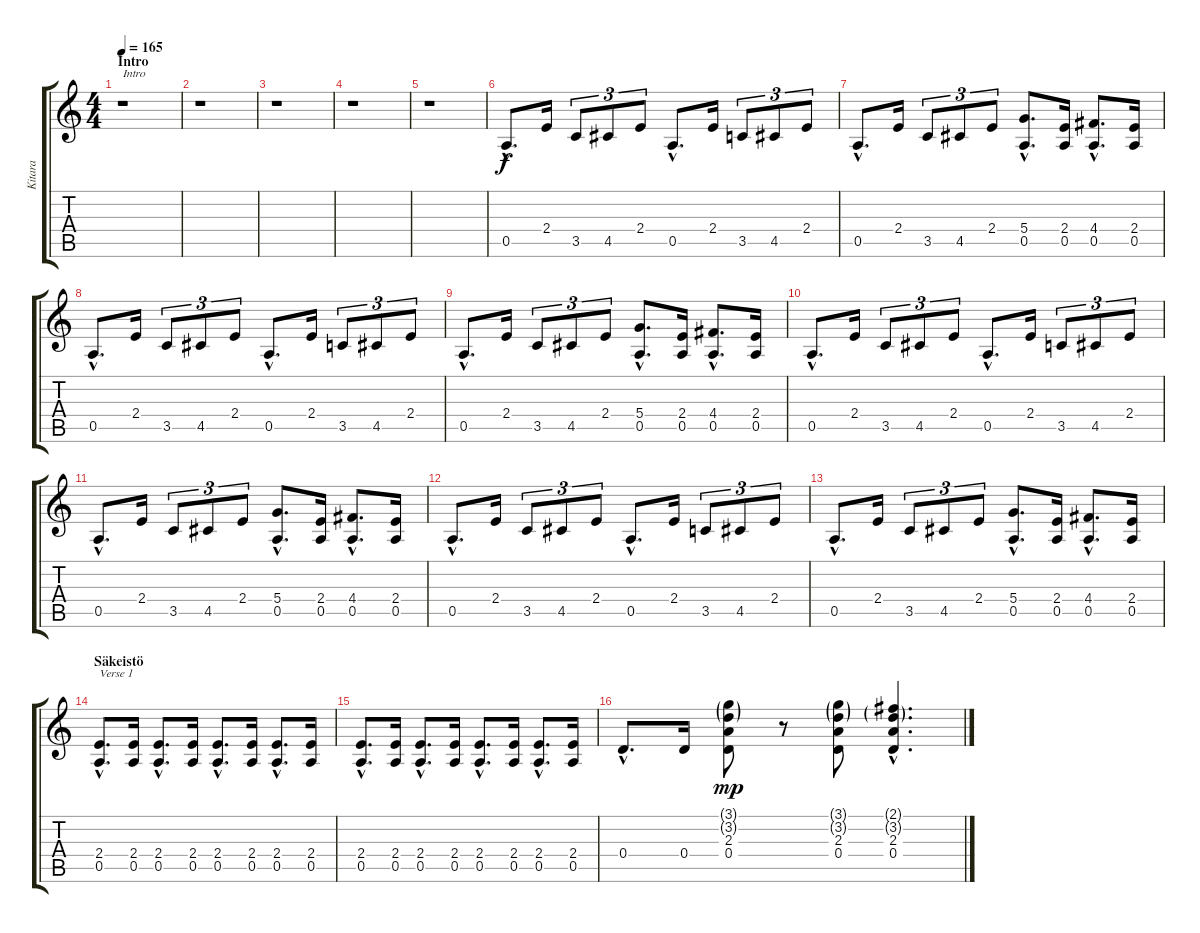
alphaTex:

\track ("Kitara" "Kitara") {instrument distortionguitar}
\staff {score tabs}
\tuning (E4 B3 G3 D3 A2 E2) {hide}
\ts (4 4)
\section ("" "Intro")
\tempo 165
\clef g2
\ks c
r.1{txt "Intro" dy f instrument distortionguitar} |
r.1 |
r.1 |
r.1 |
r.1 |
0.5{hac}.8{d} 2.4.16 3.5.8{tu (3 2)} 4.5.8{tu (3 2)} 2.4.8{tu (3 2)} 0.5{hac}.8{d} 2.4.16 3.5.8{tu (3 2)} 4.5.8{tu (3 2)} 2.4.8{tu (3 2)} |
0.5{hac}.8{d} 2.4.16 3.5.8{tu (3 2)} 4.5.8{tu (3 2)} 2.4.8{tu (3 2)} (5.4{hac} 0.5{hac}).8{d} (2.4 0.5).16 (4.4{hac} 0.5{hac}).8{d} (2.4 0.5).16 |
0.5{hac}.8{d} 2.4.16 3.5.8{tu (3 2)} 4.5.8{tu (3 2)} 2.4.8{tu (3 2)} 0.5{hac}.8{d} 2.4.16 3.5.8{tu (3 2)} 4.5.8{tu (3 2)} 2.4.8{tu (3 2)} |
0.5{hac}.8{d} 2.4.16 3.5.8{tu (3 2)} 4.5.8{tu (3 2)} 2.4.8{tu (3 2)} (5.4{hac} 0.5{hac}).8{d} (2.4 0.5).16 (4.4{hac} 0.5{hac}).8{d} (2.4 0.5).16 |
0.5{hac}.8{d} 2.4.16 3.5.8{tu (3 2)} 4.5.8{tu (3 2)} 2.4.8{tu (3 2)} 0.5{hac}.8{d} 2.4.16 3.5.8{tu (3 2)} 4.5.8{tu (3 2)} 2.4.8{tu (3 2)} |
0.5{hac}.8{d} 2.4.16 3.5.8{tu (3 2)} 4.5.8{tu (3 2)} 2.4.8{tu (3 2)} (5.4{hac} 0.5{hac}).8{d} (2.4 0.5).16 (4.4{hac} 0.5{hac}).8{d} (2.4 0.5).16 |
0.5{hac}.8{d} 2.4.16 3.5.8{tu (3 2)} 4.5.8{tu (3 2)} 2.4.8{tu (3 2)} 0.5{hac}.8{d} 2.4.16 3.5.8{tu (3 2)} 4.5.8{tu (3 2)} 2.4.8{tu (3 2)} |
0.5{hac}.8{d} 2.4.16 3.5.8{tu (3 2)} 4.5.8{tu (3 2)} 2.4.8{tu (3 2)} (5.4{hac} 0.5{hac}).8{d} (2.4 0.5).16 (4.4{hac} 0.5{hac}).8{d} (2.4 0.5).16 |
\section ("" "Säkeistö")
(2.4{hac} 0.5{hac}).8{d txt "Verse 1" volume 7} (2.4 0.5).16 (2.4{hac} 0.5{hac}).8{d} (2.4 0.5).16 (2.4{hac} 0.5{hac}).8{d} (2.4 0.5).16 (2.4{hac} 0.5{hac}).8{d} (2.4 0.5).16 |
(2.4{hac} 0.5{hac}).8{d} (2.4 0.5).16 (2.4{hac} 0.5{hac}).8{d} (2.4 0.5).16 (2.4{hac} 0.5{hac}).8{d} (2.4 0.5).16 (2.4{hac} 0.5{hac}).8{d} (2.4 0.5).16 |
0.4{hac}.8{d} 0.4.16 (3.1{g} 3.2{g} 2.3 0.4).8{dy mp} r.8 (3.1{g} 3.2{g} 2.3 0.4).8 (2.1{g hac} 3.2{g hac} 2.3{hac} 0.4{hac}).4{d}
